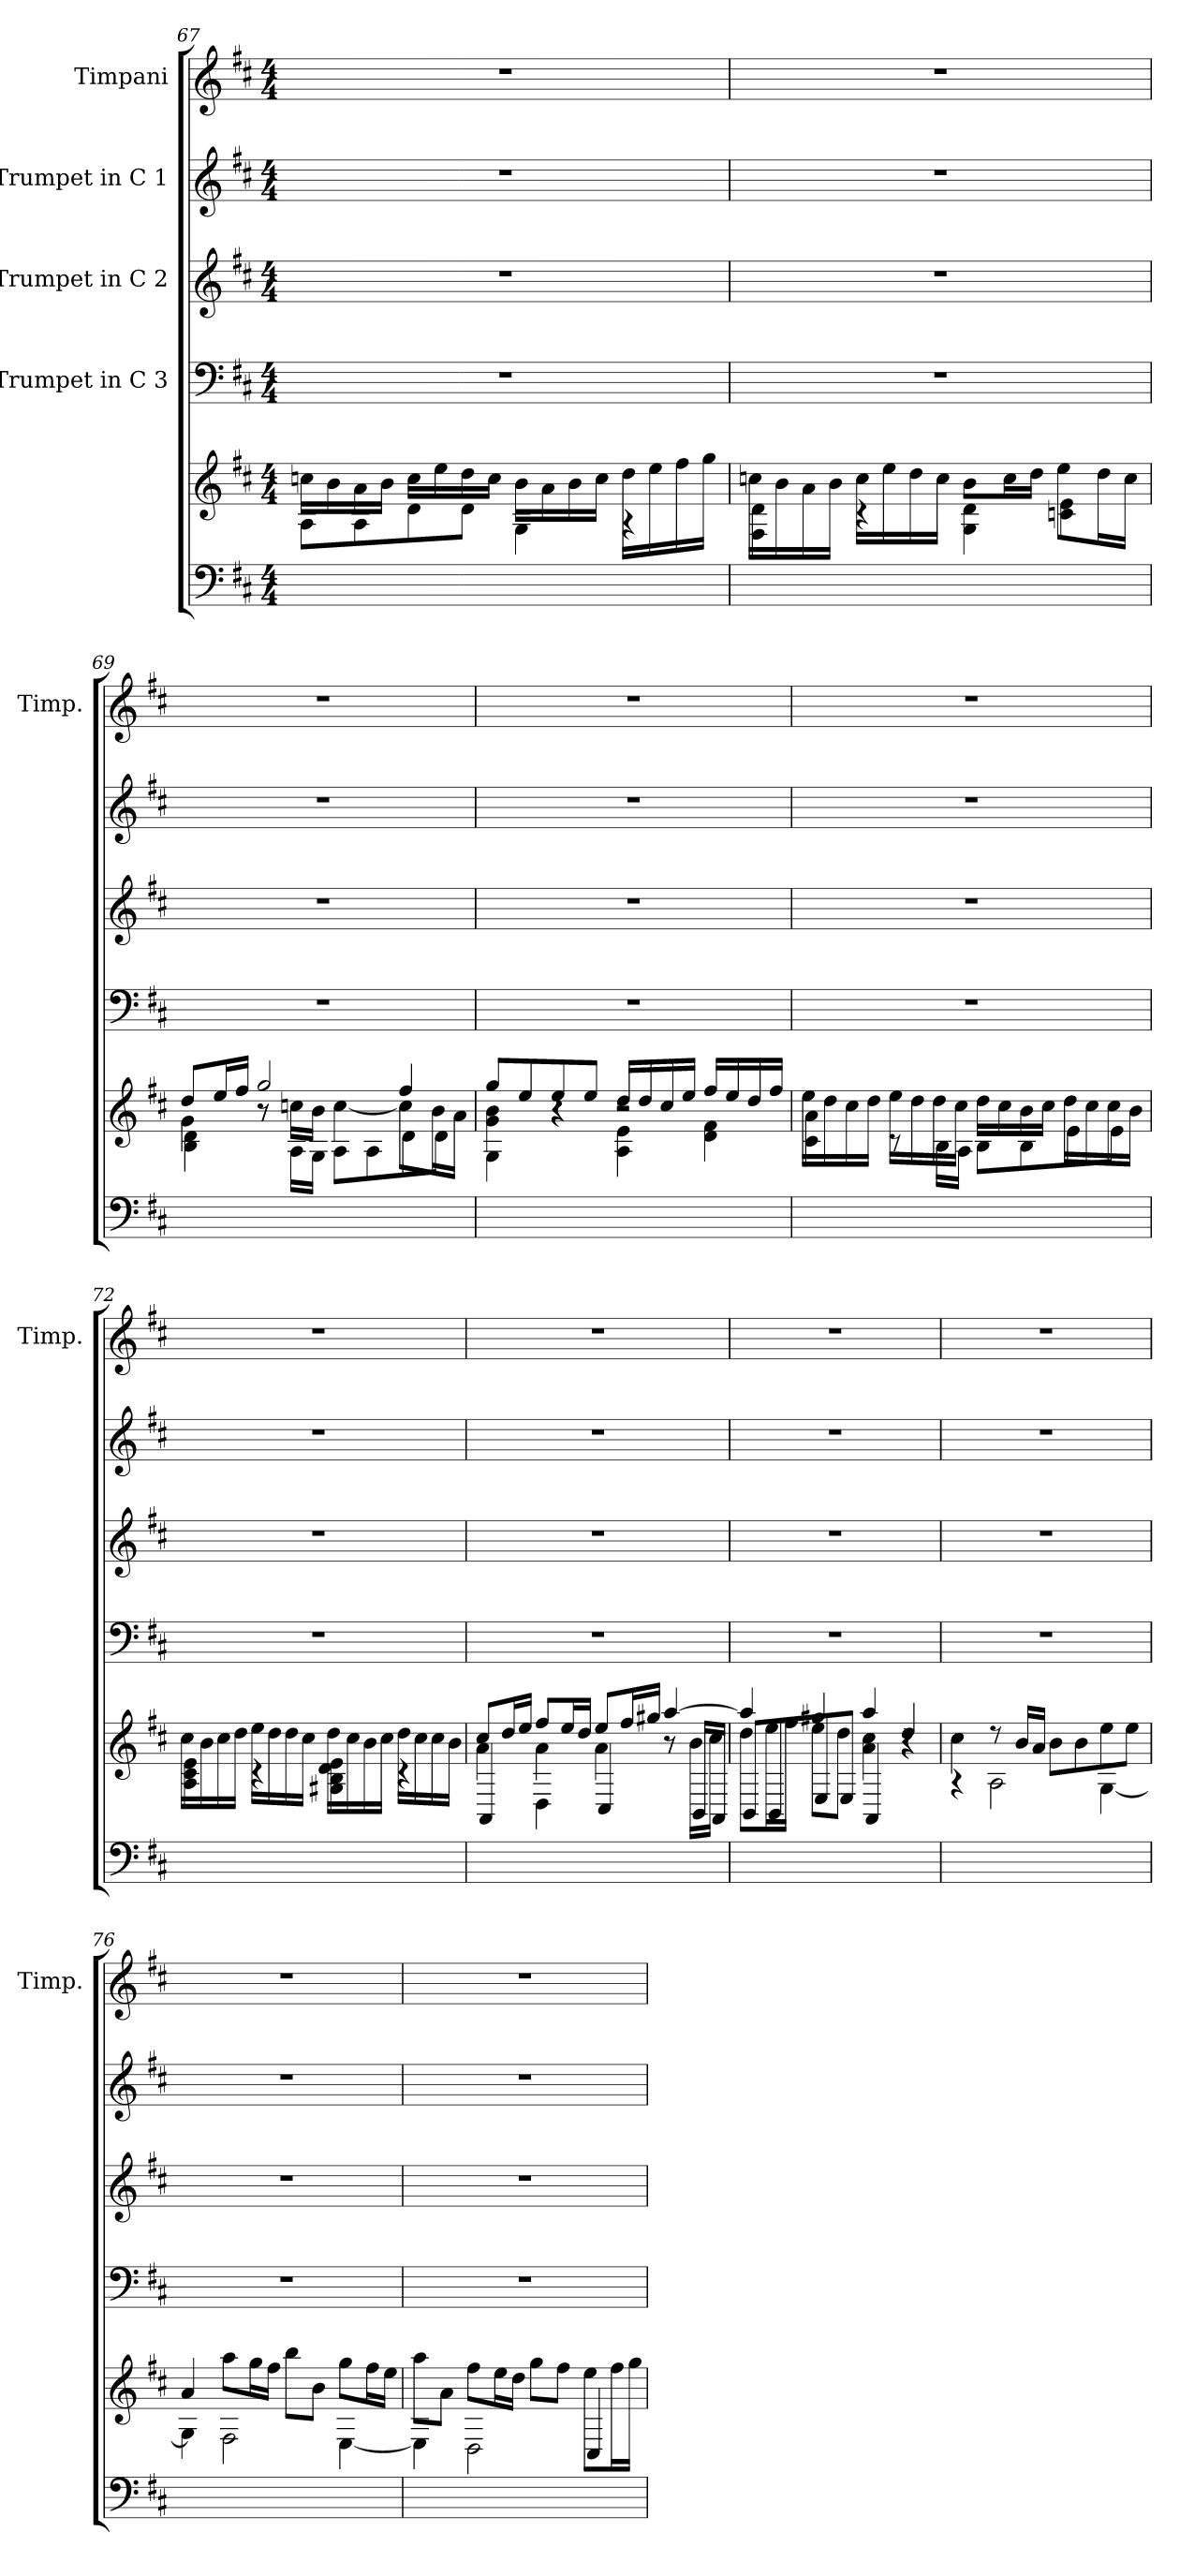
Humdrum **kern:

**kern	**kern	**kern	**kern	**kern	**kern
*part5	*part5	*part4	*part3	*part2	*part1
*staff6	*staff5	*staff4	*staff3	*staff2	*staff1
*	*	*I"Trumpet in C 3	*I"Trumpet in C 2	*I"Trumpet in C 1	*I"Timpani
*	*	*	*	*	*I'Timp.
!!LO:PB:g=z
*clefF4	*clefG2	*clefF4	*clefG2	*clefG2	*clefG2
*k[f#c#]	*k[f#c#]	*k[f#c#]	*k[f#c#]	*k[f#c#]	*k[f#c#]
*	*D:	*D:	*D:	*D:	*D:
*M4/4	*M4/4	*M4/4	*M4/4	*M4/4	*M4/4
=67	=67	=67	=67	=67	=67
*	*^	*	*	*	*
1ryy	16ccn\LL	8A\L	1r	1r	1r	1r
.	16b\	.	.	.	.	.
.	16a\	8A\	.	.	.	.
.	16b\JJ	.	.	.	.	.
.	16cc\LL	8d\	.	.	.	.
.	16ee\	.	.	.	.	.
.	16dd\	8d\J	.	.	.	.
.	16cc\JJ	.	.	.	.	.
.	16b\LL	4G\	.	.	.	.
.	16a\	.	.	.	.	.
.	16b\	.	.	.	.	.
.	16cc\JJ	.	.	.	.	.
.	16dd\LL	4r	.	.	.	.
.	16ee\	.	.	.	.	.
.	16ff#\	.	.	.	.	.
.	16gg\JJ	.	.	.	.	.
=68	=68	=68	=68	=68	=68	=68
1ryy	16ccn\LL	4F#\ 4d\	1r	1r	1r	1r
.	16b\	.	.	.	.	.
.	16a\	.	.	.	.	.
.	16b\JJ	.	.	.	.	.
.	16cc\LL	4r	.	.	.	.
.	16ee\	.	.	.	.	.
.	16dd\	.	.	.	.	.
.	16cc\JJ	.	.	.	.	.
.	8b\L	4G\ 4d\	.	.	.	.
.	16cc\L	.	.	.	.	.
.	16dd\JJ	.	.	.	.	.
.	8ee\L	4cn\ 4e\	.	.	.	.
.	16dd\L	.	.	.	.	.
.	16cc\JJ	.	.	.	.	.
=69	=69	=69	=69	=69	=69	=69
*	*	*^	*	*	*	*
1ryy	8dd/L	4g\	4B\ 4d\	1r	1r	1r	1r
.	16ee/L	.	.	.	.	.	.
.	16ff#/JJ	.	.	.	.	.	.
.	2gg/	8r	8r	.	.	.	.
.	.	16ccn\LL	16A\LL	.	.	.	.
.	.	16b\JJ	16G\JJ	.	.	.	.
.	.	[4cc\	8A\L	.	.	.	.
.	.	.	8A\	.	.	.	.
.	4ff#/	8cc\L]	8d\	.	.	.	.
.	.	16b\L	8d\J	.	.	.	.
.	.	16a\JJ	.	.	.	.	.
=70	=70	=70	=70	=70	=70	=70	=70
1ryy	8gg/L	4g\ 4b\	4G\	1r	1r	1r	1r
.	8ee/	.	.	.	.	.	.
.	8ee/	4r	4r	.	.	.	.
.	8ee/J	.	.	.	.	.	.
.	16dd/LL	2r	4A\ 4e\	.	.	.	.
.	16dd/	.	.	.	.	.	.
.	16cc#/	.	.	.	.	.	.
.	16ee/JJ	.	.	.	.	.	.
.	16ff#/LL	.	4d\ 4f#\	.	.	.	.
.	16ee/	.	.	.	.	.	.
.	16dd/	.	.	.	.	.	.
.	16ff#/JJ	.	.	.	.	.	.
*	*	*v	*v	*	*	*	*
!!LO:LB:g=z
=71	=71	=71	=71	=71	=71	=71
1ryy	16ee\LL	4c#\ 4a\	1r	1r	1r	1r
.	16dd\	.	.	.	.	.
.	16cc#\	.	.	.	.	.
.	16dd\JJ	.	.	.	.	.
.	16ee\LL	8r	.	.	.	.
.	16dd\	.	.	.	.	.
.	16dd\	16B\LL	.	.	.	.
.	16cc#\JJ	16A\JJ	.	.	.	.
.	16dd\LL	8B\L	.	.	.	.
.	16cc#\	.	.	.	.	.
.	16b\	8B\	.	.	.	.
.	16cc#\JJ	.	.	.	.	.
.	16dd\LL	8e\	.	.	.	.
.	16cc#\	.	.	.	.	.
.	16cc#\	8e\J	.	.	.	.
.	16b\JJ	.	.	.	.	.
=72	=72	=72	=72	=72	=72	=72
1ryy	16cc#\LL	4A\ 4c#\ 4e\	1r	1r	1r	1r
.	16b\	.	.	.	.	.
.	16cc#\	.	.	.	.	.
.	16dd\JJ	.	.	.	.	.
.	16ee\LL	4r	.	.	.	.
.	16dd\	.	.	.	.	.
.	16dd\	.	.	.	.	.
.	16cc#\JJ	.	.	.	.	.
.	16dd\LL	4G#\ 4B\ 4d\ 4e\	.	.	.	.
.	16cc#\	.	.	.	.	.
.	16b\	.	.	.	.	.
.	16cc#\JJ	.	.	.	.	.
.	16dd\LL	4r	.	.	.	.
.	16cc#\	.	.	.	.	.
.	16cc#\	.	.	.	.	.
.	16b\JJ	.	.	.	.	.
=73	=73	=73	=73	=73	=73	=73
*	*	*^	*	*	*	*
1ryy	8cc#/L	4a\	4AA/	1r	1r	1r	1r
.	16dd/L	.	.	.	.	.	.
.	16ee/JJ	.	.	.	.	.	.
.	8ff#/L	4a\	4D\	.	.	.	.
.	16ee/L	.	.	.	.	.	.
.	16dd/JJ	.	.	.	.	.	.
.	8ee/L	4a\	4C#/	.	.	.	.
.	16ff#/L	.	.	.	.	.	.
.	16gg#/JJ	.	.	.	.	.	.
.	[4aa/	8r	8r	.	.	.	.
.	.	16b\LL	16BB/LL	.	.	.	.
.	.	16cc#\JJ	16AA/JJ	.	.	.	.
=74	=74	=74	=74	=74	=74	=74	=74
1ryy	4aa/]	8dd\L	8BB/L	1r	1r	1r	1r
.	.	16ee\L	8BB/	.	.	.	.
.	.	16ff#\JJ	.	.	.	.	.
.	4gg#/	8ee\L	8E/	.	.	.	.
.	.	8dd\J	8E/J	.	.	.	.
.	4aa/	4a\ 4cc#\	4AA/	.	.	.	.
.	4dd/	4r	4r	.	.	.	.
*	*	*v	*v	*	*	*	*
=75	=75	=75	=75	=75	=75	=75
1ryy	4cc#\	4r	1r	1r	1r	1r
.	8r	2A\	.	.	.	.
.	16b/LL	.	.	.	.	.
.	16a/JJ	.	.	.	.	.
.	8b\L	.	.	.	.	.
.	8b\	.	.	.	.	.
.	8ee\	[4G\	.	.	.	.
.	8ee\J	.	.	.	.	.
!!LO:PB:g=z
=76	=76	=76	=76	=76	=76	=76
1ryy	4a/	4G\]	1r	1r	1r	1r
.	8aa\L	2F#\	.	.	.	.
.	16gg\L	.	.	.	.	.
.	16ff#\JJ	.	.	.	.	.
.	8bb\L	.	.	.	.	.
.	8b\J	.	.	.	.	.
.	8gg\L	[4E\	.	.	.	.
.	16ff#\L	.	.	.	.	.
.	16ee\JJ	.	.	.	.	.
=77	=77	=77	=77	=77	=77	=77
1ryy	8aa\L	4E\]	1r	1r	1r	1r
.	8a\J	.	.	.	.	.
.	8ff#\L	2D\	.	.	.	.
.	16ee\L	.	.	.	.	.
.	16dd\JJ	.	.	.	.	.
.	8gg\L	.	.	.	.	.
.	8ff#\J	.	.	.	.	.
.	8ee\L	4C#/	.	.	.	.
.	16ff#\L	.	.	.	.	.
.	16gg\JJ	.	.	.	.	.
*	*v	*v	*	*	*	*
=	=	=	=	=	=
*-	*-	*-	*-	*-	*-
